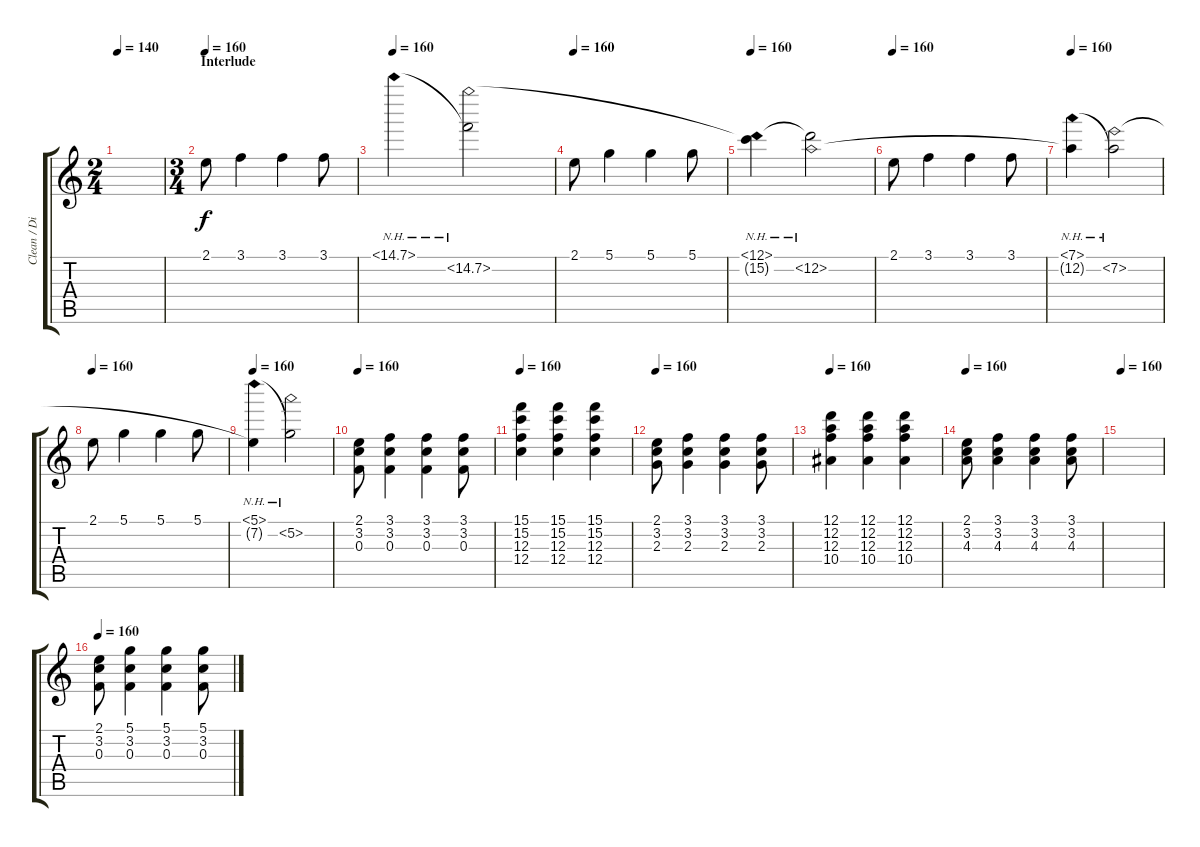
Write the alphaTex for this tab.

\track ("Clean / Distortion" "Clean / Di") {instrument electricguitarclean}
\staff {score tabs}
\tuning (D4 A3 F3 C3 G2 C2) {hide}
\ts (2 4)
\tempo 140
\clef g2
\ks c
|
\ts (3 4)
\section ("" "Interlude")
\tempo 160
2.1.8{instrument electricguitarclean} 3.1.4 3.1.4 3.1.8 |
\tempo 160
15.1{nh}.4 (15.1{t} 15.2{nh}).2 |
\tempo 160
2.1.8 5.1.4 5.1.4 5.1.8 |
\tempo 160
(12.1{nh} 15.2{t}).4 (12.1{t} 12.2{nh}).2 |
\tempo 160
2.1.8 3.1.4 3.1.4 3.1.8 |
\tempo 160
(7.1{nh} 12.2{t}).4 (7.1{t} 7.2{nh}).2 |
\tempo 160
2.1.8 5.1.4 5.1.4 5.1.8 |
\tempo 160
(5.1{nh} 7.2{t}).4 (5.1{t} 5.2{nh}).2 |
\tempo 160
(2.1 3.2 0.3).8 (3.1 3.2 0.3).4 (3.1 3.2 0.3).4 (3.1 3.2 0.3).8 |
\tempo 160
(15.1 15.2 12.3 12.4).4 (15.1 15.2 12.3 12.4).4 (15.1 15.2 12.3 12.4).4 |
\tempo 160
(2.1 3.2 2.3).8 (3.1 3.2 2.3).4 (3.1 3.2 2.3).4 (3.1 3.2 2.3).8 |
\tempo 160
(12.1 12.2 12.3 10.4).4 (12.1 12.2 12.3 10.4).4 (12.1 12.2 12.3 10.4).4 |
\tempo 160
(2.1 3.2 4.3).8 (3.1 3.2 4.3).4 (3.1 3.2 4.3).4 (3.1 3.2 4.3).8 |
\tempo 160
|
\tempo 160
(2.1 3.2 0.3).8 (5.1 3.2 0.3).4 (5.1 3.2 0.3).4 (5.1 3.2 0.3).8
